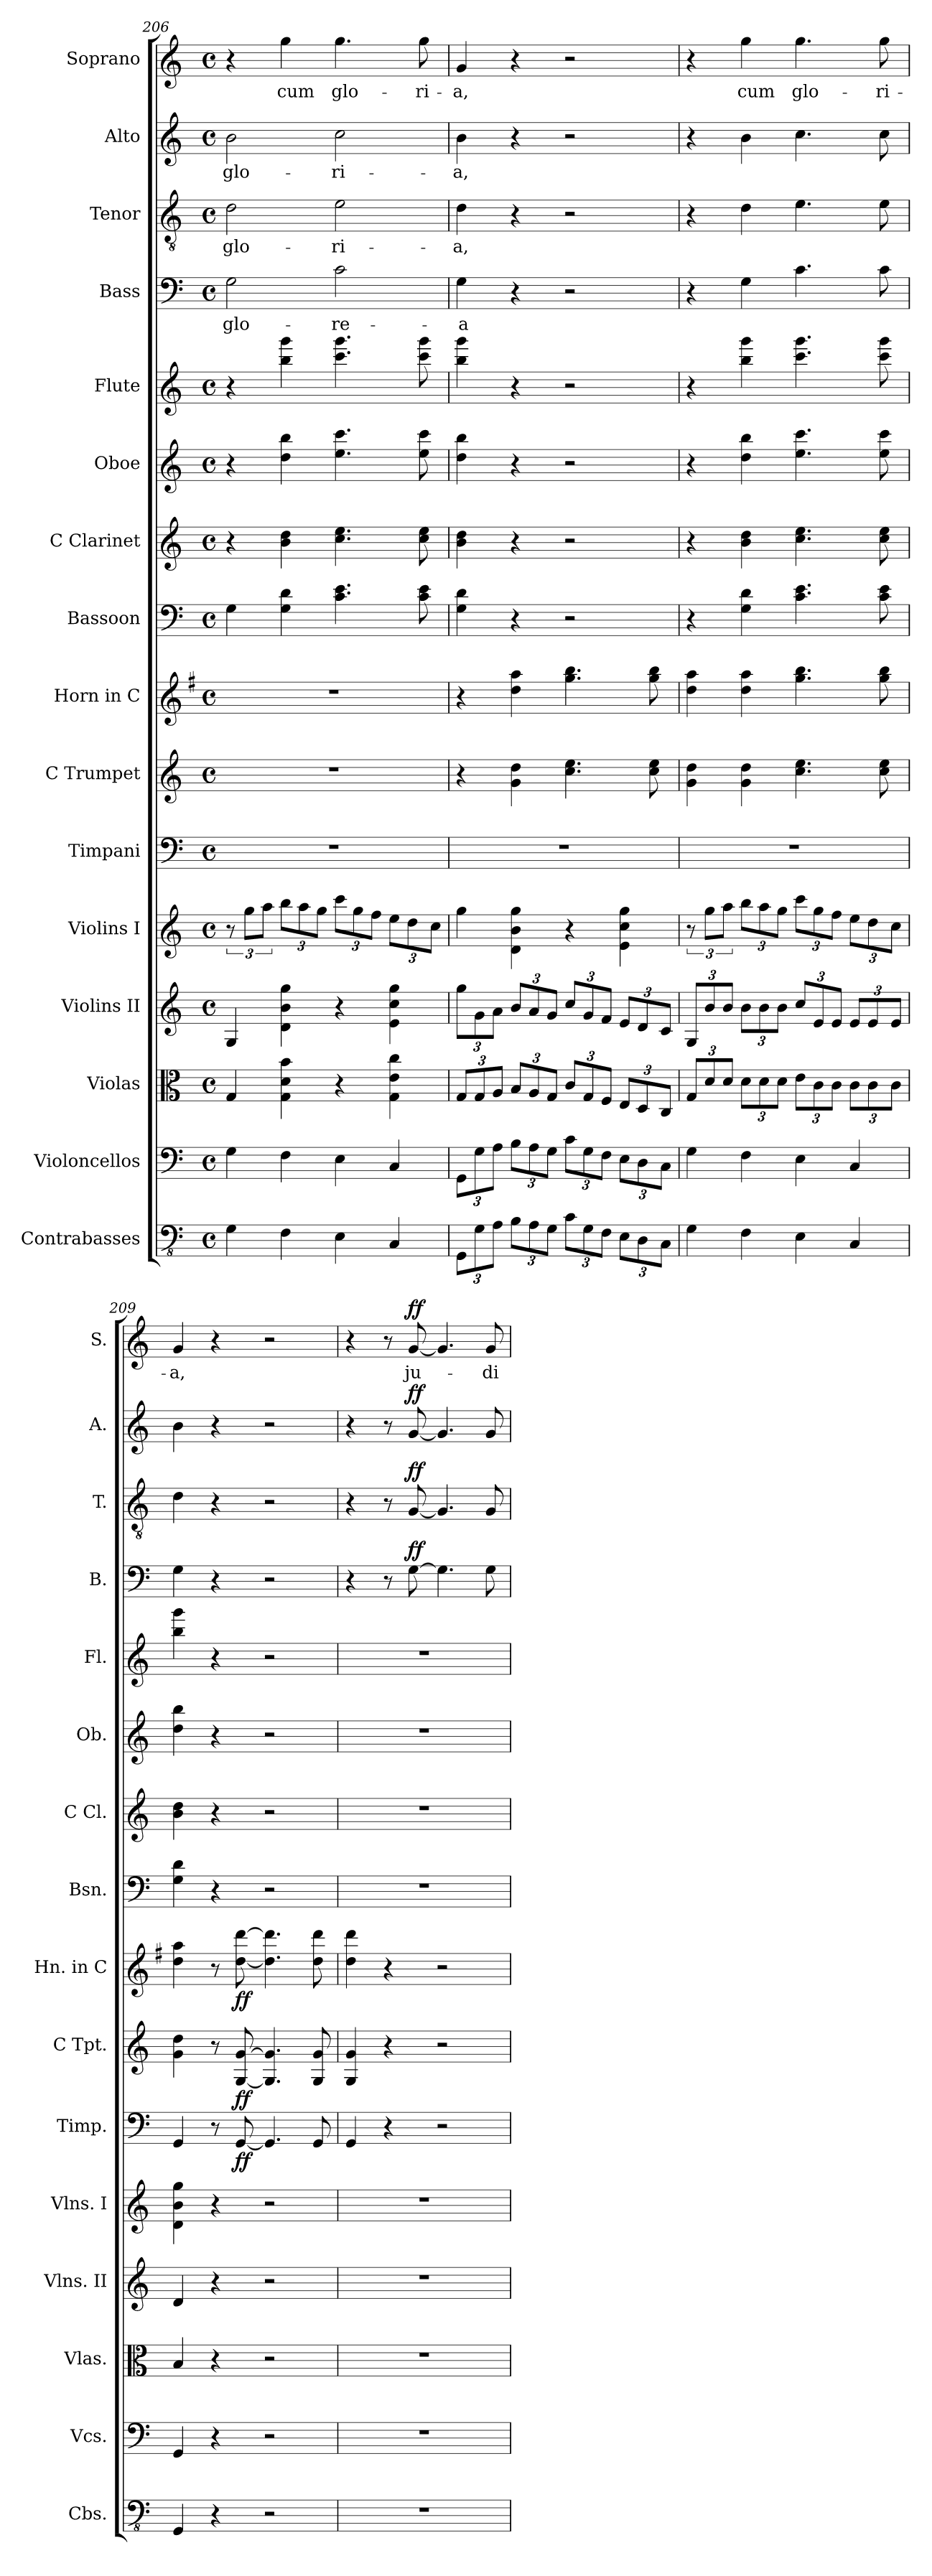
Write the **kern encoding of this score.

**kern	**kern	**kern	**kern	**kern	**kern	**dynam	**kern	**dynam	**kern	**dynam	**kern	**kern	**kern	**kern	**kern	**text	**dynam	**kern	**text	**dynam	**kern	**text	**dynam	**kern	**text	**dynam
*part16	*part15	*part14	*part13	*part12	*part11	*part11	*part10	*part10	*part9	*part9	*part8	*part7	*part6	*part5	*part4	*part4	*part4	*part3	*part3	*part3	*part2	*part2	*part2	*part1	*part1	*part1
*staff16	*staff15	*staff14	*staff13	*staff12	*staff11	*staff11	*staff10	*staff10	*staff9	*staff9	*staff8	*staff7	*staff6	*staff5	*staff4	*staff4	*staff4	*staff3	*staff3	*staff3	*staff2	*staff2	*staff2	*staff1	*staff1	*staff1
*I"Contrabasses	*I"Violoncellos	*I"Violas	*I"Violins II	*I"Violins I	*I"Timpani	*	*I"C Trumpet	*	*I"Horn in C	*	*I"Bassoon	*I"C Clarinet	*I"Oboe	*I"Flute	*I"Bass	*	*	*I"Tenor	*	*	*I"Alto	*	*	*I"Soprano	*	*
*I'Cbs.	*I'Vcs.	*I'Vlas.	*I'Vlns. II	*I'Vlns. I	*I'Timp.	*	*I'C Tpt.	*	*I'Hn. in C	*	*I'Bsn.	*I'C Cl.	*I'Ob.	*I'Fl.	*I'B.	*	*	*I'T.	*	*	*I'A.	*	*	*I'S.	*	*
*clefFv4	*clefF4	*clefC3	*clefG2	*clefG2	*clefF4	*	*clefG2	*	*clefG2	*	*clefF4	*clefG2	*clefG2	*clefG2	*clefF4	*	*	*clefGv2	*	*	*clefG2	*	*	*clefG2	*	*
*	*	*	*	*	*	*	*	*	*ITrd4c7	*	*	*ITrd1c2	*	*	*	*	*	*	*	*	*	*	*	*	*	*
*k[]	*k[]	*k[]	*k[]	*k[]	*k[]	*	*k[]	*	*k[]	*	*k[]	*k[b-e-]	*k[]	*k[]	*k[]	*	*	*k[]	*	*	*k[]	*	*	*k[]	*	*
*M4/4	*M4/4	*M4/4	*M4/4	*M4/4	*M4/4	*	*M4/4	*	*M4/4	*	*M4/4	*M4/4	*M4/4	*M4/4	*M4/4	*	*	*M4/4	*	*	*M4/4	*	*	*M4/4	*	*
*met(c)	*met(c)	*met(c)	*met(c)	*met(c)	*met(c)	*	*met(c)	*	*met(c)	*	*met(c)	*met(c)	*met(c)	*met(c)	*met(c)	*	*	*met(c)	*	*	*met(c)	*	*	*met(c)	*	*
=206	=206	=206	=206	=206	=206	=206	=206	=206	=206	=206	=206	=206	=206	=206	=206	=206	=206	=206	=206	=206	=206	=206	=206	=206	=206	=206
!	!	!	!	!	!	!	!	!	!	!	!	!	!	!	!	!LO:LY:b	!	!	!LO:LY:b	!	!	!LO:LY:b	!	!	!	!
4GG\	4G\	4G/	4G/	12r	1r	.	1r	.	1r	.	4G\	4r	4r	4r	2G\	glo-	.	2d\	glo-	.	2b\	glo-	.	4r	.	.
.	.	.	.	12gg\L	.	.	.	.	.	.	.	.	.	.	.	.	.	.	.	.	.	.	.	.	.	.
.	.	.	.	12aa\J	.	.	.	.	.	.	.	.	.	.	.	.	.	.	.	.	.	.	.	.	.	.
*	*	*	*	*Xbrackettup	*	*	*	*	*	*	*	*	*	*	*	*	*	*	*	*	*	*	*	*	*	*
!	!	!	!	!	!	!	!	!	!	!	!	!	!	!	!	!	!	!	!	!	!	!	!	!	!LO:LY:b	!
4FF\	4F\	4G\ 4d\ 4b\	4d\ 4b\ 4gg\	12bb\L	.	.	.	.	.	.	4G\ 4d\	4a\ 4cc\	4dd\ 4bb\	4bb\ 4ggg\	.	.	.	.	.	.	.	.	.	4gg\	cum	.
.	.	.	.	12aa\	.	.	.	.	.	.	.	.	.	.	.	.	.	.	.	.	.	.	.	.	.	.
.	.	.	.	12gg\J	.	.	.	.	.	.	.	.	.	.	.	.	.	.	.	.	.	.	.	.	.	.
!	!	!	!	!	!	!	!	!	!	!	!	!	!	!	!	!LO:LY:b	!	!	!LO:LY:b	!	!	!LO:LY:b	!	!	!LO:LY:b	!
4EE\	4E\	4r	4r	12ccc\L	.	.	.	.	.	.	4.c\ 4.e\	4.b-\ 4.dd\	4.ee\ 4.ccc\	4.ccc\ 4.ggg\	2c\	-re-	.	2e\	-ri-	.	2cc\	-ri-	.	4.gg\	glo-	.
.	.	.	.	12gg\	.	.	.	.	.	.	.	.	.	.	.	.	.	.	.	.	.	.	.	.	.	.
.	.	.	.	12ff\J	.	.	.	.	.	.	.	.	.	.	.	.	.	.	.	.	.	.	.	.	.	.
4CC/	4C/	4G\ 4e\ 4cc\	4e\ 4cc\ 4gg\	12ee\L	.	.	.	.	.	.	.	.	.	.	.	.	.	.	.	.	.	.	.	.	.	.
.	.	.	.	12dd\	.	.	.	.	.	.	.	.	.	.	.	.	.	.	.	.	.	.	.	.	.	.
!	!	!	!	!	!	!	!	!	!	!	!	!	!	!	!	!	!	!	!	!	!	!	!	!	!LO:LY:b	!
.	.	.	.	.	.	.	.	.	.	.	8c\ 8e\	8b-\ 8dd\	8ee\ 8ccc\	8ccc\ 8ggg\	.	.	.	.	.	.	.	.	.	8gg\	-ri-	.
.	.	.	.	12cc\J	.	.	.	.	.	.	.	.	.	.	.	.	.	.	.	.	.	.	.	.	.	.
=207	=207	=207	=207	=207	=207	=207	=207	=207	=207	=207	=207	=207	=207	=207	=207	=207	=207	=207	=207	=207	=207	=207	=207	=207	=207	=207
*Xbrackettup	*Xbrackettup	*Xbrackettup	*Xbrackettup	*	*	*	*	*	*	*	*	*	*	*	*	*	*	*	*	*	*	*	*	*	*	*
!	!	!	!	!	!	!	!	!	!	!	!	!	!	!	!	!LO:LY:b	!	!	!LO:LY:b	!	!	!LO:LY:b	!	!	!LO:LY:b	!
12GGG\L	12GG\L	12G/L	12gg\L	4gg\	1r	.	4r	.	4r	.	4G\ 4d\	4a\ 4cc\	4dd\ 4bb\	4bb\ 4ggg\	4G\	-a	.	4d\	-a,	.	4b\	-a,	.	4g/	-a,	.
12GG\	12G\	12G/	12g\	.	.	.	.	.	.	.	.	.	.	.	.	.	.	.	.	.	.	.	.	.	.	.
12AA\J	12A\J	12A/J	12a\J	.	.	.	.	.	.	.	.	.	.	.	.	.	.	.	.	.	.	.	.	.	.	.
12BB\L	12B\L	12B/L	12b/L	4d\ 4b\ 4gg\	.	.	4g\ 4dd\	.	4g\ 4dd\	.	4r	4r	4r	4r	4r	.	.	4r	.	.	4r	.	.	4r	.	.
12AA\	12A\	12A/	12a/	.	.	.	.	.	.	.	.	.	.	.	.	.	.	.	.	.	.	.	.	.	.	.
12GG\J	12G\J	12G/J	12g/J	.	.	.	.	.	.	.	.	.	.	.	.	.	.	.	.	.	.	.	.	.	.	.
12C\L	12c\L	12c/L	12cc/L	4r	.	.	4.cc\ 4.ee\	.	4.cc\ 4.ee\	.	2r	2r	2r	2r	2r	.	.	2r	.	.	2r	.	.	2r	.	.
12GG\	12G\	12G/	12g/	.	.	.	.	.	.	.	.	.	.	.	.	.	.	.	.	.	.	.	.	.	.	.
12FF\J	12F\J	12F/J	12f/J	.	.	.	.	.	.	.	.	.	.	.	.	.	.	.	.	.	.	.	.	.	.	.
12EE\L	12E\L	12E/L	12e/L	4e\ 4cc\ 4gg\	.	.	.	.	.	.	.	.	.	.	.	.	.	.	.	.	.	.	.	.	.	.
12DD\	12D\	12D/	12d/	.	.	.	.	.	.	.	.	.	.	.	.	.	.	.	.	.	.	.	.	.	.	.
.	.	.	.	.	.	.	8cc\ 8ee\	.	8cc\ 8ee\	.	.	.	.	.	.	.	.	.	.	.	.	.	.	.	.	.
12CC\J	12C\J	12C/J	12c/J	.	.	.	.	.	.	.	.	.	.	.	.	.	.	.	.	.	.	.	.	.	.	.
!!LO:PB:g=z
=208	=208	=208	=208	=208	=208	=208	=208	=208	=208	=208	=208	=208	=208	=208	=208	=208	=208	=208	=208	=208	=208	=208	=208	=208	=208	=208
*	*	*	*	*brackettup	*	*	*	*	*	*	*	*	*	*	*	*	*	*	*	*	*	*	*	*	*	*
4GG\	4G\	12G/L	12G/L	12r	1r	.	4g\ 4dd\	.	4g\ 4dd\	.	4r	4r	4r	4r	4r	.	.	4r	.	.	4r	.	.	4r	.	.
.	.	12d/	12b/	12gg\L	.	.	.	.	.	.	.	.	.	.	.	.	.	.	.	.	.	.	.	.	.	.
.	.	12d/J	12b/J	12aa\J	.	.	.	.	.	.	.	.	.	.	.	.	.	.	.	.	.	.	.	.	.	.
*	*	*	*	*Xbrackettup	*	*	*	*	*	*	*	*	*	*	*	*	*	*	*	*	*	*	*	*	*	*
!	!	!	!	!	!	!	!	!	!	!	!	!	!	!	!	!	!	!	!	!	!	!	!	!	!LO:LY:b	!
4FF\	4F\	12d\L	12b\L	12bb\L	.	.	4g\ 4dd\	.	4g\ 4dd\	.	4G\ 4d\	4a\ 4cc\	4dd\ 4bb\	4bb\ 4ggg\	4G\	.	.	4d\	.	.	4b\	.	.	4gg\	cum	.
.	.	12d\	12b\	12aa\	.	.	.	.	.	.	.	.	.	.	.	.	.	.	.	.	.	.	.	.	.	.
.	.	12d\J	12b\J	12gg\J	.	.	.	.	.	.	.	.	.	.	.	.	.	.	.	.	.	.	.	.	.	.
!	!	!	!	!	!	!	!	!	!	!	!	!	!	!	!	!	!	!	!	!	!	!	!	!	!LO:LY:b	!
4EE\	4E\	12e\L	12cc/L	12ccc\L	.	.	4.cc\ 4.ee\	.	4.cc\ 4.ee\	.	4.c\ 4.e\	4.b-\ 4.dd\	4.ee\ 4.ccc\	4.ccc\ 4.ggg\	4.c\	.	.	4.e\	.	.	4.cc\	.	.	4.gg\	glo-	.
.	.	12c\	12e/	12gg\	.	.	.	.	.	.	.	.	.	.	.	.	.	.	.	.	.	.	.	.	.	.
.	.	12c\J	12e/J	12ff\J	.	.	.	.	.	.	.	.	.	.	.	.	.	.	.	.	.	.	.	.	.	.
4CC/	4C/	12c\L	12e/L	12ee\L	.	.	.	.	.	.	.	.	.	.	.	.	.	.	.	.	.	.	.	.	.	.
.	.	12c\	12e/	12dd\	.	.	.	.	.	.	.	.	.	.	.	.	.	.	.	.	.	.	.	.	.	.
!	!	!	!	!	!	!	!	!	!	!	!	!	!	!	!	!	!	!	!	!	!	!	!	!	!LO:LY:b	!
.	.	.	.	.	.	.	8cc\ 8ee\	.	8cc\ 8ee\	.	8c\ 8e\	8b-\ 8dd\	8ee\ 8ccc\	8ccc\ 8ggg\	8c\	.	.	8e\	.	.	8cc\	.	.	8gg\	-ri-	.
.	.	12c\J	12e/J	12cc\J	.	.	.	.	.	.	.	.	.	.	.	.	.	.	.	.	.	.	.	.	.	.
=209	=209	=209	=209	=209	=209	=209	=209	=209	=209	=209	=209	=209	=209	=209	=209	=209	=209	=209	=209	=209	=209	=209	=209	=209	=209	=209
!	!	!	!	!	!	!	!	!	!	!	!	!	!	!	!	!	!	!	!	!	!	!	!	!	!LO:LY:b	!
4GGG/	4GG/	4B/	4d/	4d\ 4b\ 4gg\	4GG/	.	4g\ 4dd\	.	4g\ 4dd\	.	4G\ 4d\	4a\ 4cc\	4dd\ 4bb\	4bb\ 4ggg\	4G\	.	.	4d\	.	.	4b\	.	.	4g/	-a,	.
4r	4r	4r	4r	4r	8r	.	8r	.	8r	.	4r	4r	4r	4r	4r	.	.	4r	.	.	4r	.	.	4r	.	.
!	!	!	!	!	!	!LO:DY:b	!	!LO:DY:b	!	!LO:DY:b	!	!	!	!	!	!	!	!	!	!	!	!	!	!	!	!
.	.	.	.	.	[8GG/	ff	[8G/ [8g/	ff	[8g\ [8gg\	ff	.	.	.	.	.	.	.	.	.	.	.	.	.	.	.	.
2r	2r	2r	2r	2r	4.GG/]	.	4.G/] 4.g/]	.	4.g\] 4.gg\]	.	2r	2r	2r	2r	2r	.	.	2r	.	.	2r	.	.	2r	.	.
.	.	.	.	.	8GG/	.	8G/ 8g/	.	8g\ 8gg\	.	.	.	.	.	.	.	.	.	.	.	.	.	.	.	.	.
=210	=210	=210	=210	=210	=210	=210	=210	=210	=210	=210	=210	=210	=210	=210	=210	=210	=210	=210	=210	=210	=210	=210	=210	=210	=210	=210
1r	1r	1r	1r	1r	4GG/	.	4G/ 4g/	.	4g\ 4gg\	.	1r	1r	1r	1r	4r	.	.	4r	.	.	4r	.	.	4r	.	.
.	.	.	.	.	4r	.	4r	.	4r	.	.	.	.	.	8r	.	.	8r	.	.	8r	.	.	8r	.	.
!	!	!	!	!	!	!	!	!	!	!	!	!	!	!	!	!	!LO:DY:b	!	!	!LO:DY:b	!	!	!LO:DY:b	!	!LO:LY:b	!LO:DY:a
.	.	.	.	.	.	.	.	.	.	.	.	.	.	.	[8G\	.	ff	[8G/	.	ff	[8g/	.	ff	[8g/	ju-	ff
.	.	.	.	.	2r	.	2r	.	2r	.	.	.	.	.	4.G\]	.	.	4.G/]	.	.	4.g/]	.	.	4.g/]	.	.
!	!	!	!	!	!	!	!	!	!	!	!	!	!	!	!	!	!	!	!	!	!	!	!	!	!LO:LY:b	!
.	.	.	.	.	.	.	.	.	.	.	.	.	.	.	8G\	.	.	8G/	.	.	8g/	.	.	8g/	-di	.
=	=	=	=	=	=	=	=	=	=	=	=	=	=	=	=	=	=	=	=	=	=	=	=	=	=	=
*-	*-	*-	*-	*-	*-	*-	*-	*-	*-	*-	*-	*-	*-	*-	*-	*-	*-	*-	*-	*-	*-	*-	*-	*-	*-	*-
